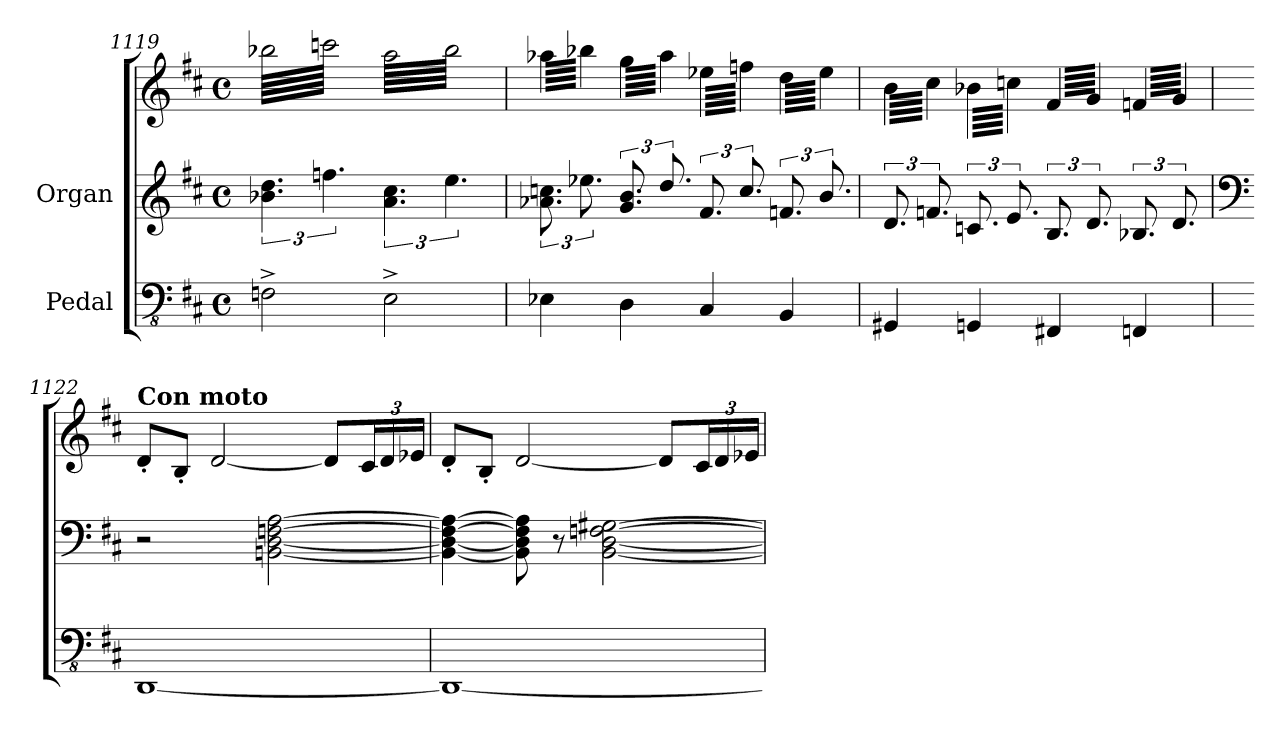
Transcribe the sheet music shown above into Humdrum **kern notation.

**kern	**kern	**kern
*part2	*part1	*part1
*staff3	*staff2	*staff1
*I"Pedal	*I"Organ	*
*clefFv4	*clefG2	*clefG2
*k[f#c#]	*k[f#c#]	*k[f#c#]
*M4/4	*M4/4	*M4/4
*met(c)	*met(c)	*met(c)
=1119	=1119	=1119
*	*	*tremolo
2FFn^\	6.b-X\ 6.dd\	64bb-X\LLLL
.	.	64cccn\
.	.	64bb-X\
.	.	64cccn\
.	.	64bb-X\
.	.	64cccn\
.	.	64bb-X\
.	.	64cccn\
.	.	64bb-X\
.	.	64cccn\
.	.	64bb-X\
.	.	64cccn\
.	.	64bb-X\
.	.	64cccn\
.	.	64bb-X\
.	.	64cccn\
.	6.ffn\	64bb-X\
.	.	64cccn\
.	.	64bb-X\
.	.	64cccn\
.	.	64bb-X\
.	.	64cccn\
.	.	64bb-X\
.	.	64cccn\
.	.	64bb-X\
.	.	64cccn\
.	.	64bb-X\
.	.	64cccn\
.	.	64bb-X\
.	.	64cccn\
.	.	64bb-X\
.	.	64cccn\JJJJ
2EE^\	6.a\ 6.cc#\	64aa\LLLL
.	.	64bb-\
.	.	64aa\
.	.	64bb-\
.	.	64aa\
.	.	64bb-\
.	.	64aa\
.	.	64bb-\
.	.	64aa\
.	.	64bb-\
.	.	64aa\
.	.	64bb-\
.	.	64aa\
.	.	64bb-\
.	.	64aa\
.	.	64bb-\
.	6.ee\	64aa\
.	.	64bb-\
.	.	64aa\
.	.	64bb-\
.	.	64aa\
.	.	64bb-\
.	.	64aa\
.	.	64bb-\
.	.	64aa\
.	.	64bb-\
.	.	64aa\
.	.	64bb-\
.	.	64aa\
.	.	64bb-\
.	.	64aa\
.	.	64bb-\JJJJ
=1120	=1120	=1120
4EE-X\	12.a-X\ 12.ccn\	64aa-X\LLLL
.	.	64bb-X\
.	.	64aa-X\
.	.	64bb-X\
.	.	64aa-X\
.	.	64bb-X\
.	.	64aa-X\
.	.	64bb-X\
.	12.ee-X\	64aa-X\
.	.	64bb-X\
.	.	64aa-X\
.	.	64bb-X\
.	.	64aa-X\
.	.	64bb-X\
.	.	64aa-X\
.	.	64bb-X\JJJJ
4DD\	12.g/ 12.b/	64gg\LLLL
.	.	64aa-\
.	.	64gg\
.	.	64aa-\
.	.	64gg\
.	.	64aa-\
.	.	64gg\
.	.	64aa-\
.	12.dd/	64gg\
.	.	64aa-\
.	.	64gg\
.	.	64aa-\
.	.	64gg\
.	.	64aa-\
.	.	64gg\
.	.	64aa-\JJJJ
4CC#/	12.f#/	64ee-X\LLLL
.	.	64ffn\
.	.	64ee-X\
.	.	64ffn\
.	.	64ee-X\
.	.	64ffn\
.	.	64ee-X\
.	.	64ffn\
.	12.cc/	64ee-X\
.	.	64ffn\
.	.	64ee-X\
.	.	64ffn\
.	.	64ee-X\
.	.	64ffn\
.	.	64ee-X\
.	.	64ffn\JJJJ
4BBB/	12.fn/	64dd\LLLL
.	.	64ee-\
.	.	64dd\
.	.	64ee-\
.	.	64dd\
.	.	64ee-\
.	.	64dd\
.	.	64ee-\
.	12.b/	64dd\
.	.	64ee-\
.	.	64dd\
.	.	64ee-\
.	.	64dd\
.	.	64ee-\
.	.	64dd\
.	.	64ee-\JJJJ
=1121	=1121	=1121
4GGG#X/	12.d/	64b\LLLL
.	.	64cc#\
.	.	64b\
.	.	64cc#\
.	.	64b\
.	.	64cc#\
.	.	64b\
.	.	64cc#\
.	12.fn/	64b\
.	.	64cc#\
.	.	64b\
.	.	64cc#\
.	.	64b\
.	.	64cc#\
.	.	64b\
.	.	64cc#\JJJJ
4GGGn/	12.cn/	64b-X\LLLL
.	.	64ccn\
.	.	64b-X\
.	.	64ccn\
.	.	64b-X\
.	.	64ccn\
.	.	64b-X\
.	.	64ccn\
.	12.e/	64b-X\
.	.	64ccn\
.	.	64b-X\
.	.	64ccn\
.	.	64b-X\
.	.	64ccn\
.	.	64b-X\
.	.	64ccn\JJJJ
4FFF#X/	12.B/	64f#/LLLL
.	.	64g/
.	.	64f#/
.	.	64g/
.	.	64f#/
.	.	64g/
.	.	64f#/
.	.	64g/
.	12.d/	64f#/
.	.	64g/
.	.	64f#/
.	.	64g/
.	.	64f#/
.	.	64g/
.	.	64f#/
.	.	64g/JJJJ
4FFFn/	12.B-X/	64fn/LLLL
.	.	64g/
.	.	64fn/
.	.	64g/
.	.	64fn/
.	.	64g/
.	.	64fn/
.	.	64g/
.	12.d/	64fn/
.	.	64g/
.	.	64fn/
.	.	64g/
.	.	64fn/
.	.	64g/
.	.	64fn/
.	.	64g/JJJJ
*	*	*Xtremolo
=1122	=1122	=1122
*	*clefF4	*
*	*	*MM80
!	!	!LO:TX:a:B:t=Con moto
[1DDD	2r	8d'/L
.	.	.
.	.	.
.	.	.
.	.	.
.	.	.
.	.	.
.	.	.
.	.	8B'/J
.	.	[2d/
.	[2BBn\ [2D\ [2Fn\ [2A\	.
.	.	8d/L]
*	*	*Xbrackettup
.	.	24c#/L
.	.	24d/
.	.	24e-X/JJ
!!LO:LB:g=z
=1123	=1123	=1123
1DDD_	4BB\_ 4D\_ 4F\_ 4A\_	8d'/L
.	.	8B'/J
.	8BB\] 8D\] 8F\] 8A\]	[2d/
.	8r	.
.	[2BB\ [2D\ [2Fn\ [2G#X\	.
.	.	8d/L]
.	.	24c#/L
.	.	24d/
.	.	24e-X/JJ
=	=	=
*-	*-	*-
